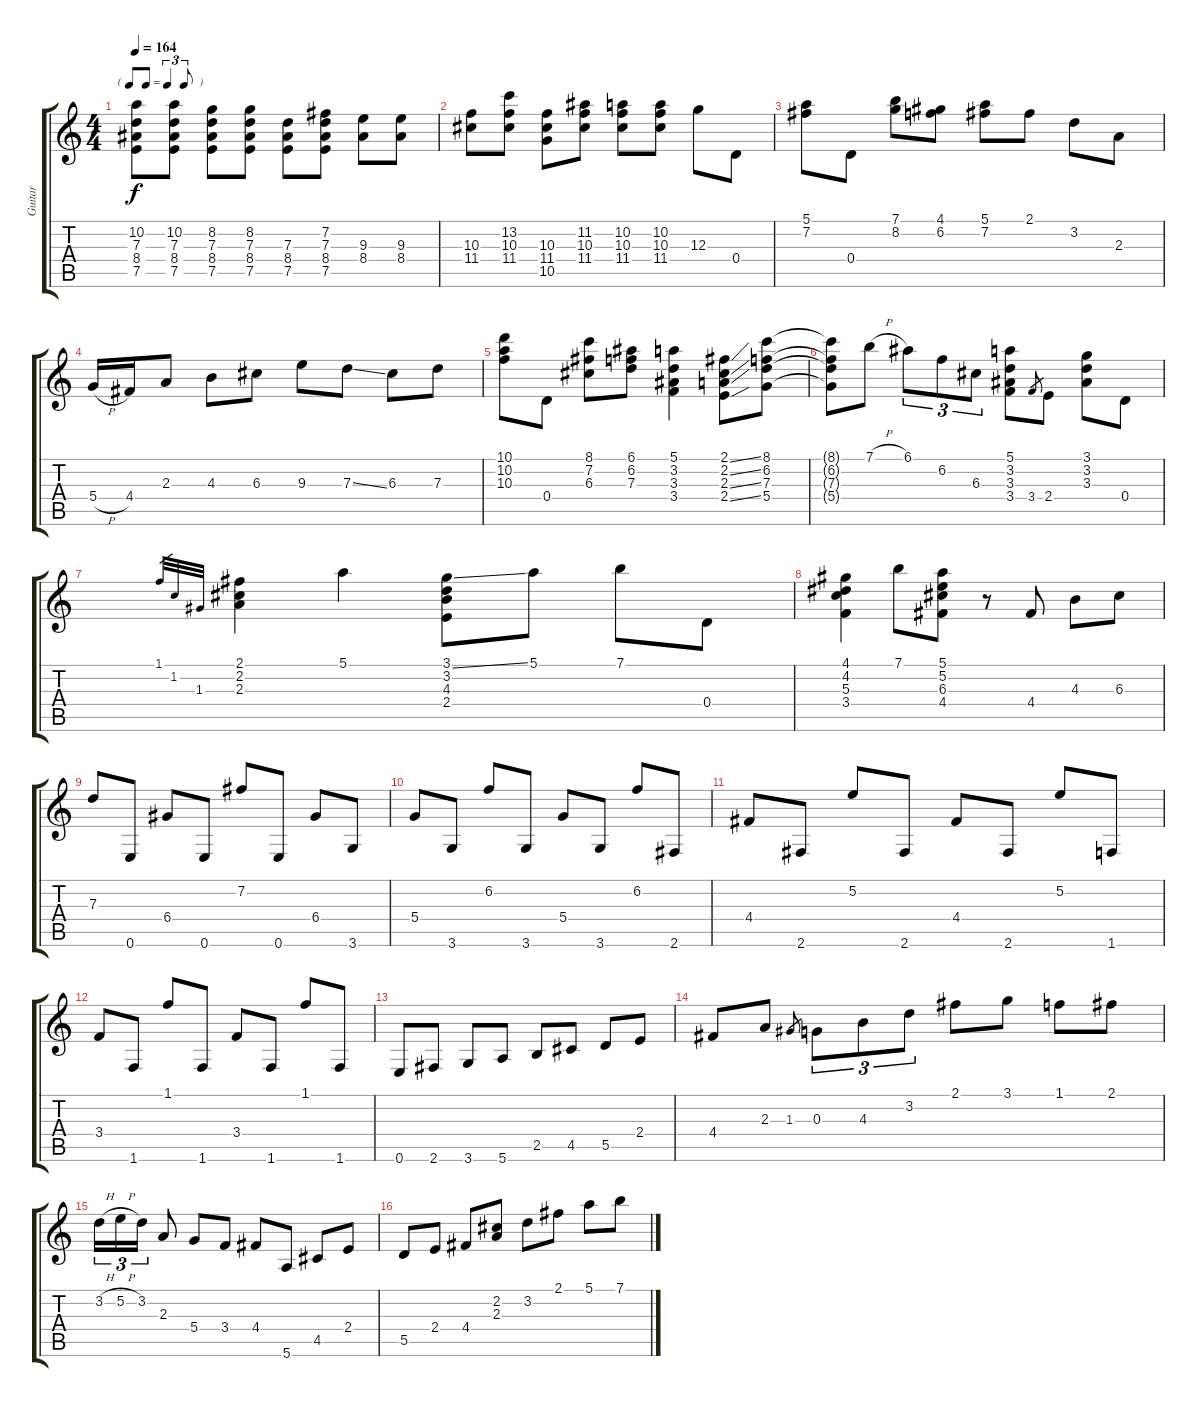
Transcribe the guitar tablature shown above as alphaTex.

\track ("Guitar" "Guitar") {instrument electricguitarjazz}
\staff {score tabs}
\tuning (E4 B3 G3 D3 A2 E2) {hide}
\ts (4 4)
\tf triplet8th
\tempo 164
\clef g2
\ks c
(10.2 7.3 8.4 7.5).8{dy f} (10.2 7.3 8.4 7.5).8 (8.2 7.3 8.4 7.5).8 (8.2 7.3 8.4 7.5).8 (7.3 8.4 7.5).8 (7.2 7.3 8.4 7.5).8 (9.3 8.4).8 (9.3 8.4).8 |
(10.3 11.4).8 (13.2 10.3 11.4).8 (10.3 11.4 10.5).8 (11.2 10.3 11.4).8 (10.2 10.3 11.4).8 (10.2 10.3 11.4).8 12.3.8 0.4.8 |
(5.1 7.2).8 0.4.8 (7.1 8.2).8 (4.1 6.2).8 (5.1 7.2).8 2.1.8 3.2.8 2.3.8 |
5.4{h}.16 4.4.16 2.3.8 4.3.8 6.3.8 9.3.8 7.3{ss}.8 6.3.8 7.3.8 |
(10.1 10.2 10.3).8 0.4.8 (8.1 7.2 6.3).8 (6.1 6.2 7.3).8 (5.1 3.2 3.3 3.4).4 (2.1{ss} 2.2{ss} 2.3{ss} 2.4{ss}).8 (8.1 6.2 7.3 5.4).8 |
(8.1{t} 6.2{t} 7.3{t} 5.4{t}).8 7.1{h}.8 6.1.8{tu (3 2)} 6.2.8{tu (3 2)} 6.3.8{tu (3 2)} (5.1 3.2 3.3 3.4).8 3.4.8{gr} 2.4.8 (3.1 3.2 3.3).8 0.4.8 |
1.1.32{gr} 1.2.32{gr} 1.3.32{gr} (2.1 2.2 2.3).4 5.1.4 (3.1{ss} 3.2 4.3 2.4).8 5.1.8 7.1.8 0.4.8 |
(4.1 4.2 5.3 3.4).4 7.1.8 (5.1 5.2 6.3 4.4).8 r.8 4.4.8 4.3.8 6.3.8 |
7.3.8 0.6.8 6.4.8 0.6.8 7.2.8 0.6.8 6.4.8 3.6.8 |
5.4.8 3.6.8 6.2.8 3.6.8 5.4.8 3.6.8 6.2.8 2.6.8 |
4.4.8 2.6.8 5.2.8 2.6.8 4.4.8 2.6.8 5.2.8 1.6.8 |
3.4.8 1.6.8 1.1.8 1.6.8 3.4.8 1.6.8 1.1.8 1.6.8 |
0.6.8 2.6.8 3.6.8 5.6.8 2.5.8 4.5.8 5.5.8 2.4.8 |
4.4.8 2.3.8 1.3.8{gr} 0.3.8{tu (3 2)} 4.3.8{tu (3 2)} 3.2.8{tu (3 2)} 2.1.8 3.1.8 1.1.8 2.1.8 |
3.2{h}.16{tu (3 2)} 5.2{h}.16{tu (3 2)} 3.2.16{tu (3 2)} 2.3.8 5.4.8 3.4.8 4.4.8 5.6.8 4.5.8 2.4.8 |
5.5.8 2.4.8 4.4.8 (2.2 2.3).8 3.2.8 2.1.8 5.1.8 7.1.8
